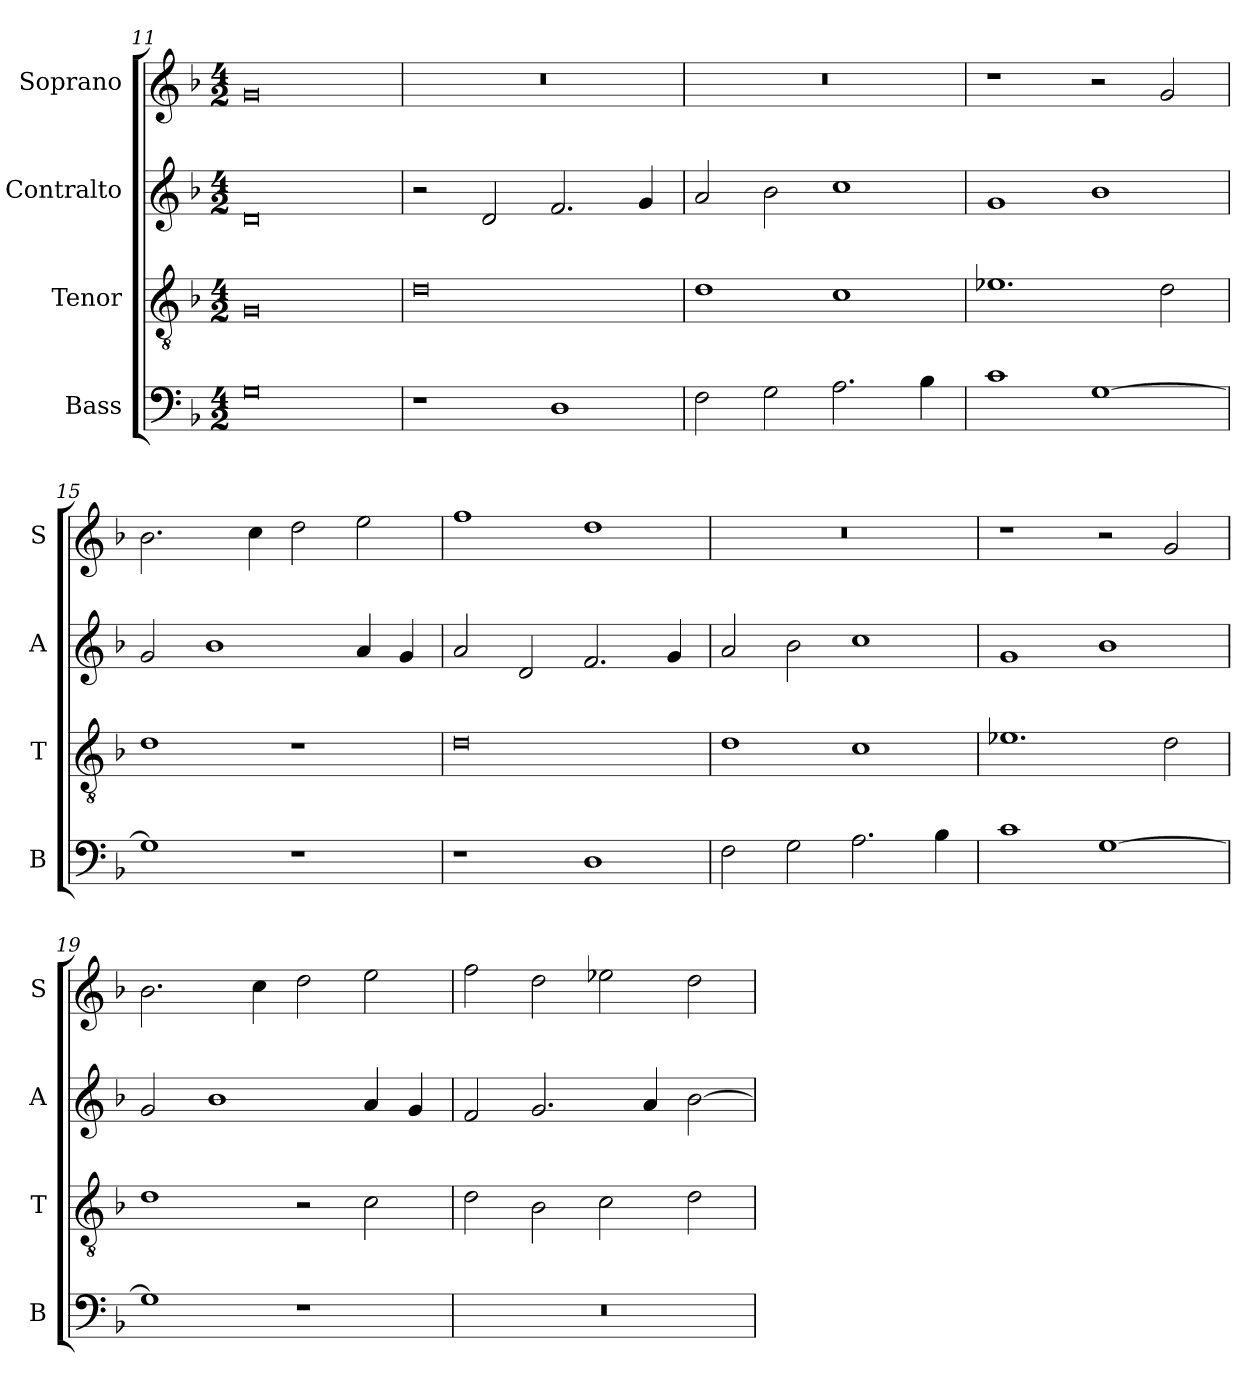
**kern	**kern	**kern	**kern
*part4	*part3	*part2	*part1
*staff4	*staff3	*staff2	*staff1
*I"Bass	*I"Tenor	*I"Contralto	*I"Soprano
*I'B	*I'T	*I'A	*I'S
*clefF4	*clefGv2	*clefG2	*clefG2
*k[b-]	*k[b-]	*k[b-]	*k[b-]
*M4/2	*M4/2	*M4/2	*M4/2
=11	=11	=11	=11
0G	0G	0d	0g
=12	=12	=12	=12
1r	0d	2r	0r
.	.	2d	.
1D	.	2.f	.
.	.	4g	.
=13	=13	=13	=13
2F	1d	2a	0r
2G	.	2b-	.
2.A	1c	1cc	.
4B-	.	.	.
=14	=14	=14	=14
1c	1.e-X	1g	1r
[1G	.	1b-	2r
.	2d	.	2g
=15	=15	=15	=15
1G]	1d	2g	2.b-
.	.	1b-	.
.	.	.	4cc
1r	1r	.	2dd
.	.	4a	2ee
.	.	4g	.
=16	=16	=16	=16
1r	0d	2a	1ff
.	.	2d	.
1D	.	2.f	1dd
.	.	4g	.
=17	=17	=17	=17
2F	1d	2a	0r
2G	.	2b-	.
2.A	1c	1cc	.
4B-	.	.	.
=18	=18	=18	=18
1c	1.e-X	1g	1r
[1G	.	1b-	2r
.	2d	.	2g
=19	=19	=19	=19
1G]	1d	2g	2.b-
.	.	1b-	.
.	.	.	4cc
1r	2r	.	2dd
.	2c	4a	2ee
.	.	4g	.
=20	=20	=20	=20
0r	2d	2f	2ff
.	2B-	2.g	2dd
.	2c	.	2ee-X
.	.	4a	.
.	2d	[2b-	2dd
=	=	=	=
*-	*-	*-	*-
